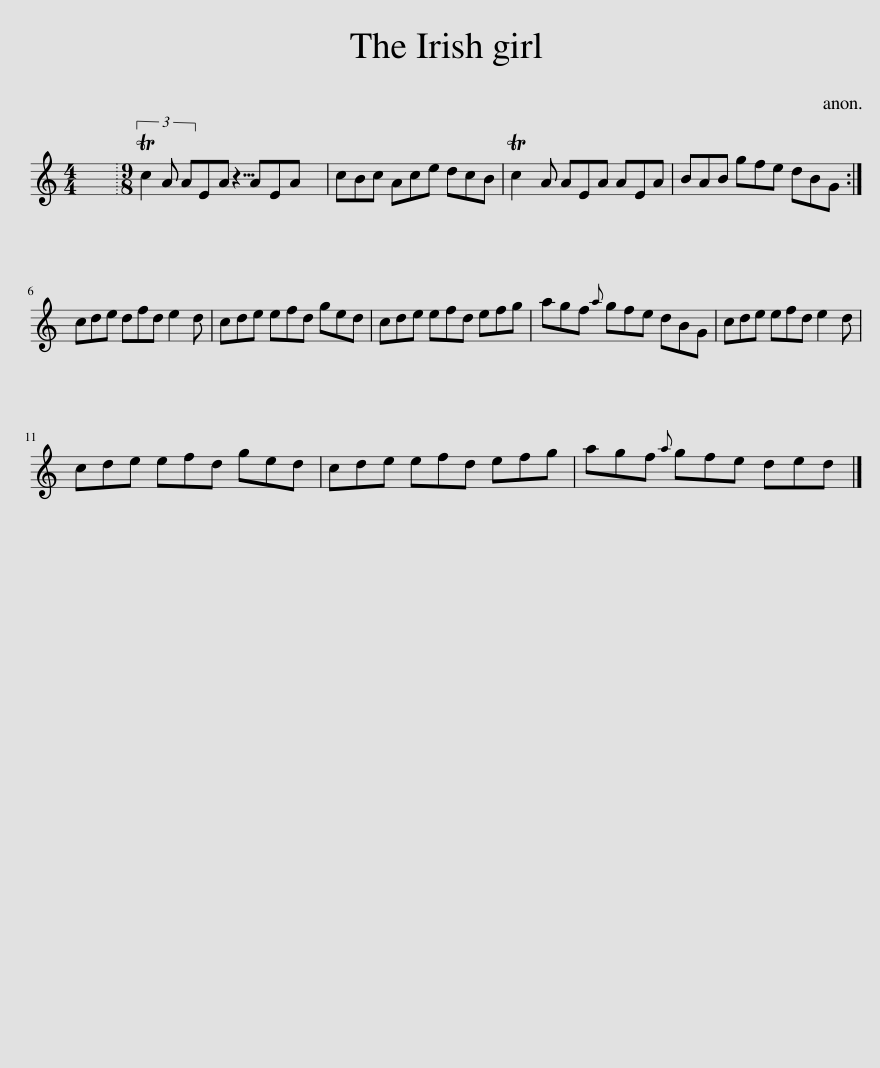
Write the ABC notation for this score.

X:1
L:1/8
M:4/4
I:linebreak $
K:C
V:1 treble
V:1
 x8 |[M:9/8] (3Tc2 A AEA AEA x/12 | cBc Ace dcB | Tc2 A AEA AEA | BAB gfe dBG :|$ %5
 cde dfd e2 d | cde efd ged | cde efd efg | agf{a} gfe dBG | cde efd e2 d |$ %10
 cde efd ged | cde efd efg | agf{a} gfe ded |] %13
